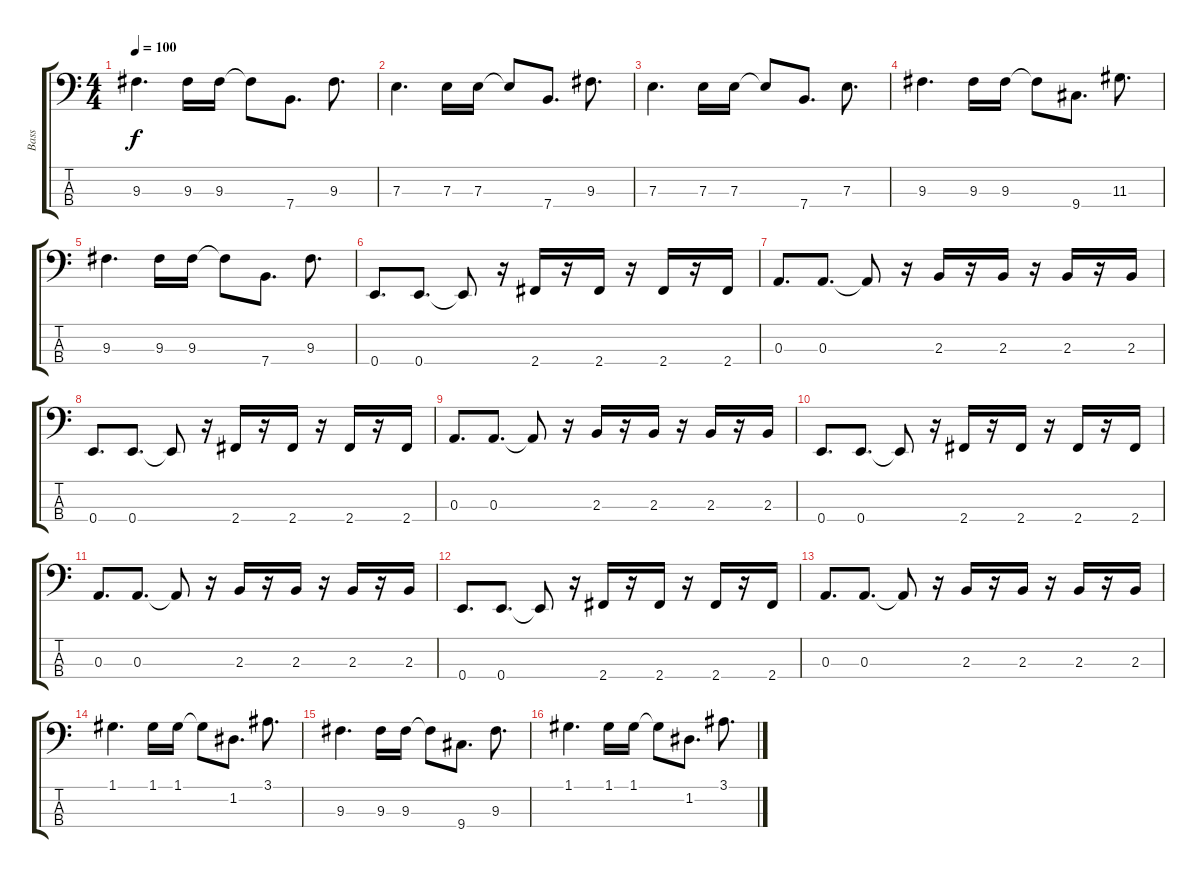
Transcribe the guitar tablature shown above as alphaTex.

\track ("Bass" "Bass") {instrument electricbassfinger}
\staff {score tabs}
\tuning (G2 D2 A1 E1) {hide}
\ts (4 4)
\tempo 100
\clef f4
\ks c
9.3.4{d dy f} 9.3.16 9.3.16 9.3{t}.8 7.4.8{d} 9.3.8{d} |
7.3.4{d} 7.3.16 7.3.16 7.3{t}.8 7.4.8{d} 9.3.8{d} |
7.3.4{d} 7.3.16 7.3.16 7.3{t}.8 7.4.8{d} 7.3.8{d} |
9.3.4{d} 9.3.16 9.3.16 9.3{t}.8 9.4.8{d} 11.3.8{d} |
9.3.4{d} 9.3.16 9.3.16 9.3{t}.8 7.4.8{d} 9.3.8{d} |
0.4.8{d} 0.4.8{d} 0.4{t}.8 r.16 2.4.16 r.16 2.4.16 r.16 2.4.16 r.16 2.4.16 |
0.3.8{d} 0.3.8{d} 0.3{t}.8 r.16 2.3.16 r.16 2.3.16 r.16 2.3.16 r.16 2.3.16 |
0.4.8{d} 0.4.8{d} 0.4{t}.8 r.16 2.4.16 r.16 2.4.16 r.16 2.4.16 r.16 2.4.16 |
0.3.8{d} 0.3.8{d} 0.3{t}.8 r.16 2.3.16 r.16 2.3.16 r.16 2.3.16 r.16 2.3.16 |
0.4.8{d} 0.4.8{d} 0.4{t}.8 r.16 2.4.16 r.16 2.4.16 r.16 2.4.16 r.16 2.4.16 |
0.3.8{d} 0.3.8{d} 0.3{t}.8 r.16 2.3.16 r.16 2.3.16 r.16 2.3.16 r.16 2.3.16 |
0.4.8{d} 0.4.8{d} 0.4{t}.8 r.16 2.4.16 r.16 2.4.16 r.16 2.4.16 r.16 2.4.16 |
0.3.8{d} 0.3.8{d} 0.3{t}.8 r.16 2.3.16 r.16 2.3.16 r.16 2.3.16 r.16 2.3.16 |
1.1.4{d} 1.1.16 1.1.16 1.1{t}.8 1.2.8{d} 3.1.8{d} |
9.3.4{d} 9.3.16 9.3.16 9.3{t}.8 9.4.8{d} 9.3.8{d} |
1.1.4{d} 1.1.16 1.1.16 1.1{t}.8 1.2.8{d} 3.1.8{d}
